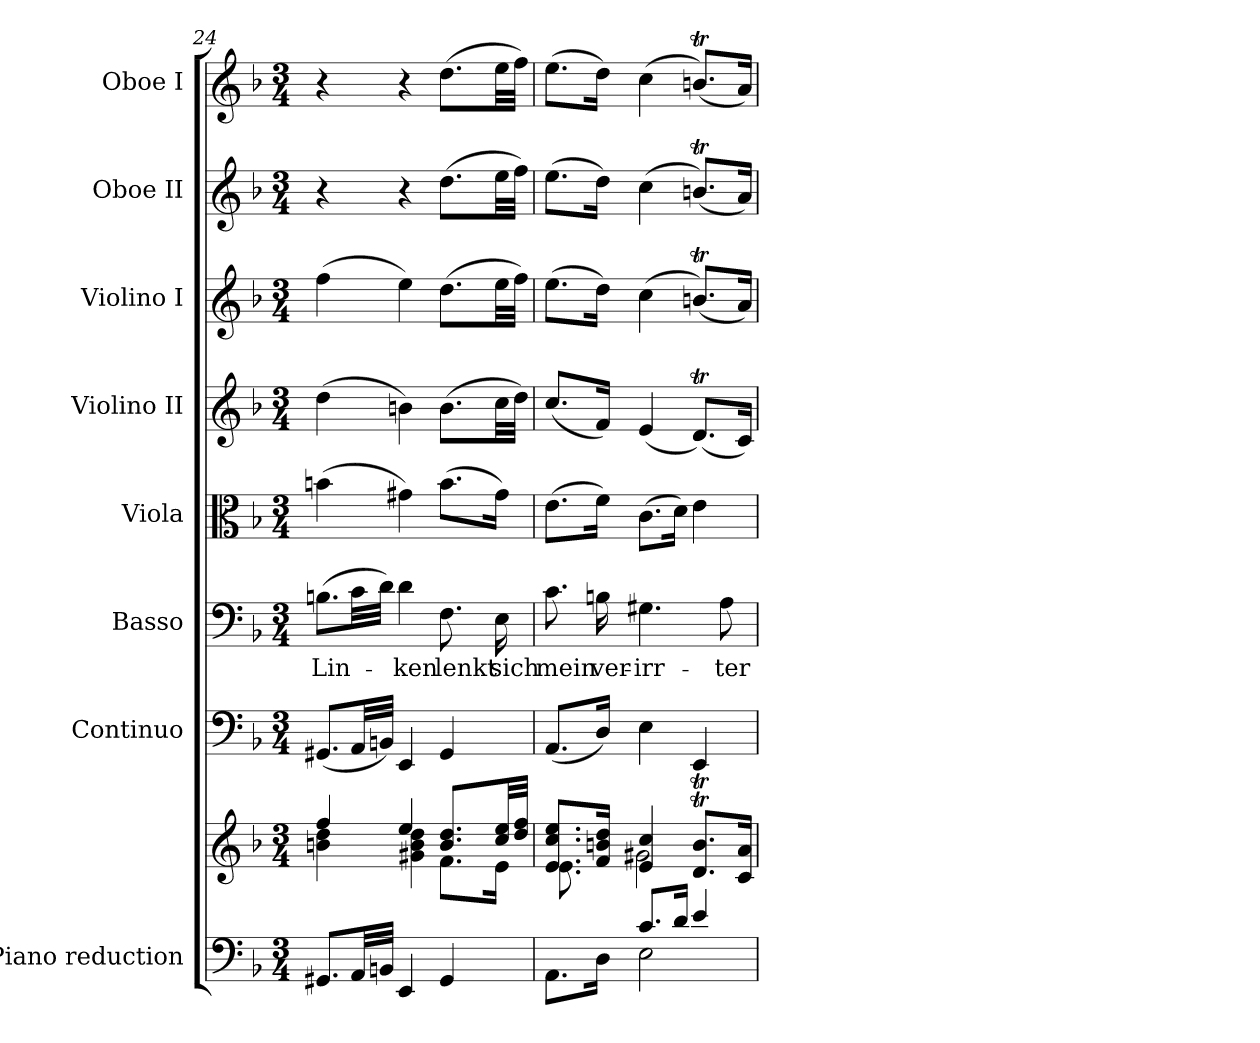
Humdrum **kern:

**kern	**kern	**kern	**kern	**text	**kern	**kern	**kern	**kern	**kern
*part8	*part8	*part7	*part6	*part6	*part5	*part4	*part3	*part2	*part1
*staff9	*staff8	*staff7	*staff6	*staff6	*staff5	*staff4	*staff3	*staff2	*staff1
*I"Piano reduction	*	*I"Continuo	*I"Basso	*	*I"Viola	*I"Violino II	*I"Violino I	*I"Oboe II	*I"Oboe I
*I'Pno	*	*	*	*	*	*	*	*I'Ob	*I'Ob
*clefF4	*clefG2	*clefF4	*clefF4	*	*clefC3	*clefG2	*clefG2	*clefG2	*clefG2
*k[b-]	*k[b-]	*k[b-]	*k[b-]	*	*k[b-]	*k[b-]	*k[b-]	*k[b-]	*k[b-]
*M3/4	*M3/4	*M3/4	*M3/4	*	*M3/4	*M3/4	*M3/4	*M3/4	*M3/4
=24	=24	=24	=24	=24	=24	=24	=24	=24	=24
*	*^	*	*	*	*	*	*	*	*
!	!	!	!	!	!LO:LY:b	!	!	!	!	!
8.GG#X/L	4ff/	4bn\ 4dd\	(8.GG#X/L	(8.Bn\L	Lin-	(4bn\	(4dd\	(4ff\	4r	4r
32AA/LL	.	.	32AA/LL	32c\LL	.	.	.	.	.	.
32BBn/JJJ	.	.	32BBn/JJJ)	32d\JJJ)	.	.	.	.	.	.
!	!	!	!	!	!LO:LY:b	!	!	!	!	!
4EE/	4ee/	4g#X\ 4b\ 4dd\	4EE/	4d\	-ken	4g#X\)	4bn\)	4ee\)	4r	4r
!	!	!	!	!	!LO:LY:b	!	!	!	!	!
4GG#/	8.b/ 8.dd/L	8.f\L	4GG#/	8.F\	lenkt	(8.b\L	(8.b\L	(8.dd\L	(8.dd\L	(8.dd\L
!	!	!	!	!	!LO:LY:b	!	!	!	!	!
.	32cc/ 32ee/LL	16e\Jk	.	16E\	sich	16g#\Jk)	32cc\LL	32ee\LL	32ee\LL	32ee\LL
.	32dd/ 32ff/JJJ	.	.	.	.	.	32dd\JJJ)	32ff\JJJ)	32ff\JJJ)	32ff\JJJ)
=25	=25	=25	=25	=25	=25	=25	=25	=25	=25	=25
*^	*	*	*	*	*	*	*	*	*	*
*	*^	*	*	*	*	*	*	*	*	*	*
!	!	!	!	!	!	!	!LO:LY:b	!	!	!	!	!
8.ryy	4ryy	8.AA\L	8.e/ 8.cc/ 8.ee/L	8.e\L	(8.AA/L	8.c\	mein	(8.e\L	(8.cc/L	(8.ee\L	(8.ee\L	(8.ee\L
!	!	!	!	!	!	!	!LO:LY:b	!	!	!	!	!
16A/Jk	.	16D\Jk	16f/ 16bn/ 16dd/Jk	16ryy	16D/Jk)	16Bn\	ver-	16f\Jk)	16f/Jk)	16dd\Jk)	16dd\Jk)	16dd\Jk)
!	!	!	!	!	!	!	!LO:LY:b	!	!	!	!	!
2ryy	8.c/L	2E\	4e/ 4cc/	2g#X\	4E\	4.G#X\	irr-	(8.c\L	(4e/	(4cc\	(4cc\	(4cc\
.	16d/Jk	.	.	.	.	.	.	16d\Jk)	.	.	.	.
.	4e/	.	8.d/T 8.b/TL	.	4EE/	.	.	4e\	(8.dT/L)	(8.bnt/L)	(8.bnt/L)	(8.bnt/L)
!	!	!	!	!	!	!	!LO:LY:b	!	!	!	!	!
.	.	.	.	.	.	8A\	ter	.	.	.	.	.
.	.	.	16c/ 16a/Jk	.	.	.	.	.	16c/Jk)	16a/Jk)	16a/Jk)	16a/Jk)
*v	*v	*v	*	*	*	*	*	*	*	*	*	*
*	*v	*v	*	*	*	*	*	*	*	*
=	=	=	=	=	=	=	=	=	=
*-	*-	*-	*-	*-	*-	*-	*-	*-	*-
